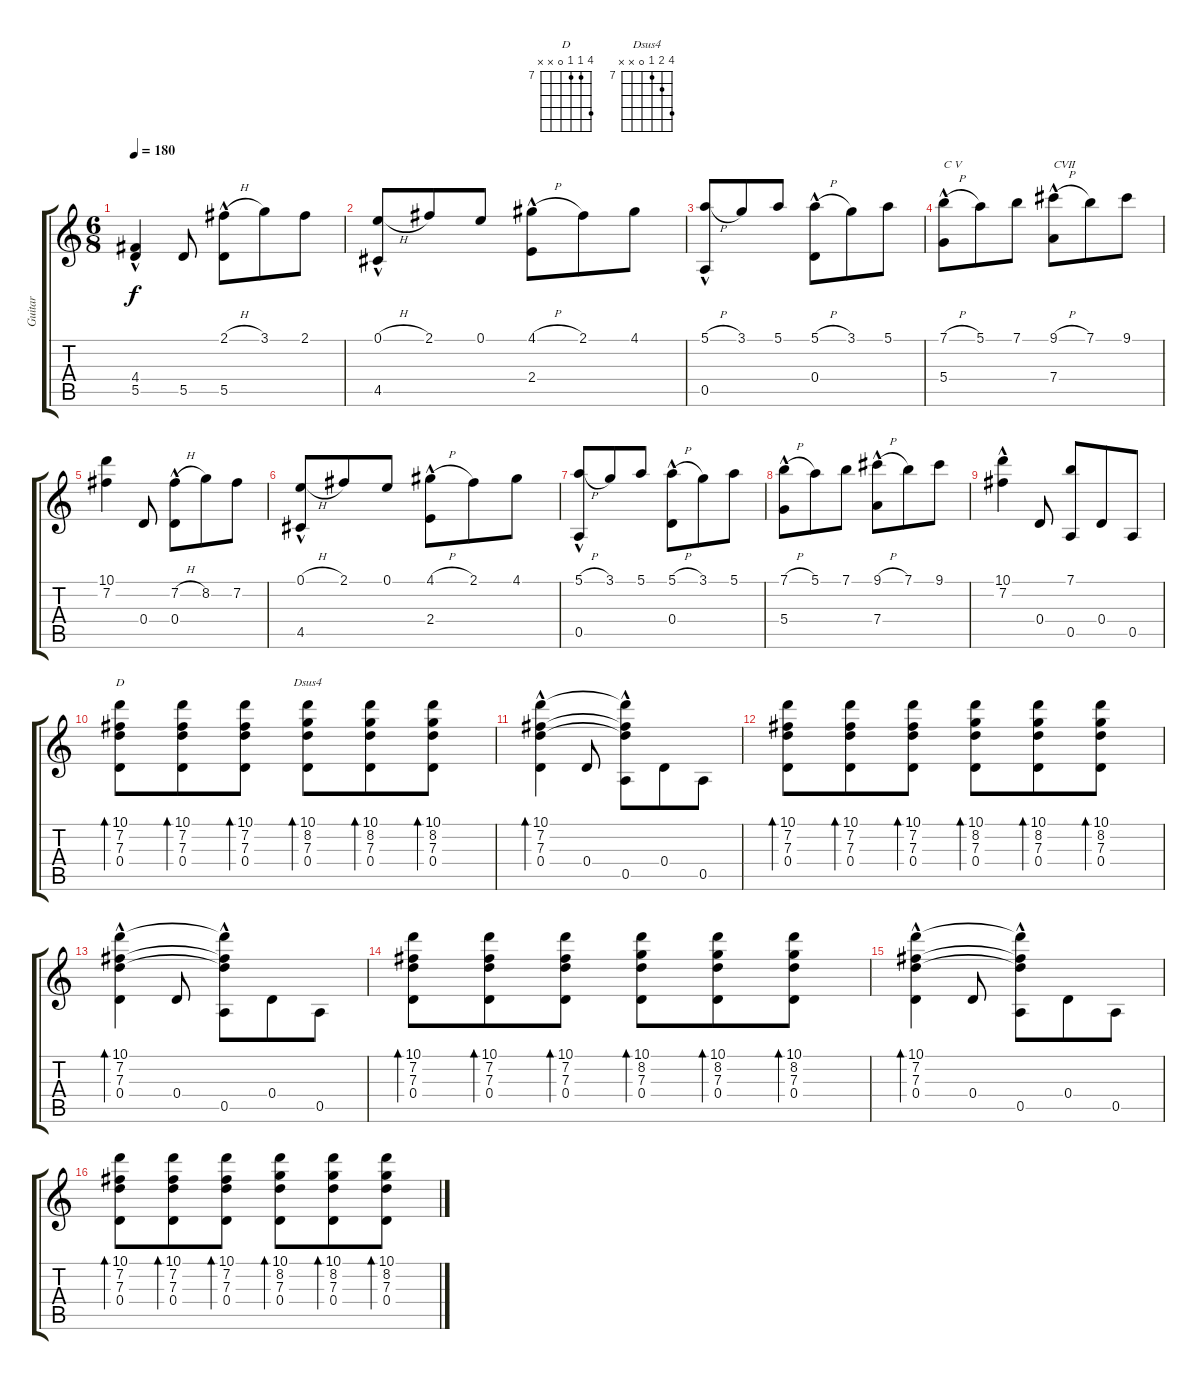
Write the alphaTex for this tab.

\track ("Guitar" "Guitar") {instrument acousticguitarnylon}
\staff {score tabs}
\tuning (E4 B3 G3 D3 A2 E2) {hide}
\chord ("D" 10 7 7 0 x x) {firstfret 7}
\chord ("Dsus4" 10 8 7 0 x x) {firstfret 7}
\ts (6 8)
\tempo 180
\clef g2
\ks c
(4.4{hac} 5.5).4{dy f} 5.5.8 (2.1{h} 5.5{hac}).8 3.1.8 2.1.8 |
(0.1{h} 4.5{hac}).8 2.1.8 0.1.8 (4.1{h} 2.4{hac}).8 2.1.8 4.1.8 |
(5.1{h} 0.5{hac}).8 3.1.8 5.1.8 (5.1{h} 0.4{hac}).8 3.1.8 5.1.8 |
(7.1{h} 5.4{hac}).8{txt "C V"} 5.1.8 7.1.8 (9.1{h} 7.4{hac}).8{txt "CVII"} 7.1.8 9.1.8 |
(10.1 7.2).4 0.4.8 (7.2{h} 0.4{hac}).8 8.2.8 7.2.8 |
(0.1{h} 4.5{hac}).8 2.1.8 0.1.8 (4.1{h} 2.4{hac}).8 2.1.8 4.1.8 |
(5.1{h} 0.5{hac}).8 3.1.8 5.1.8 (5.1{h} 0.4{hac}).8 3.1.8 5.1.8 |
(7.1{h} 5.4{hac}).8 5.1.8 7.1.8 (9.1{h} 7.4{hac}).8 7.1.8 9.1.8 |
(10.1{hac} 7.2).4 0.4.8 (7.1 0.5).8 0.4.8 0.5.8 |
(10.1 7.2 7.3 0.4).8{bd 120 ch "D"} (10.1 7.2 7.3 0.4).8{bd 120} (10.1 7.2 7.3 0.4).8{bd 120} (10.1 8.2 7.3 0.4).8{bd 120 ch "Dsus4"} (10.1 8.2 7.3 0.4).8{bd 120} (10.1 8.2 7.3 0.4).8{bd 120} |
(10.1{hac} 7.2{hac} 7.3{hac} 0.4).4{bd 240} 0.4.8 (10.1{hac t} 7.2{hac t} 7.3{hac t} 0.5).8 0.4.8 0.5.8 |
(10.1 7.2 7.3 0.4).8{bd 120} (10.1 7.2 7.3 0.4).8{bd 120} (10.1 7.2 7.3 0.4).8{bd 120} (10.1 8.2 7.3 0.4).8{bd 120} (10.1 8.2 7.3 0.4).8{bd 120} (10.1 8.2 7.3 0.4).8{bd 120} |
(10.1{hac} 7.2{hac} 7.3{hac} 0.4).4{bd 240} 0.4.8 (10.1{hac t} 7.2{hac t} 7.3{hac t} 0.5).8 0.4.8 0.5.8 |
(10.1 7.2 7.3 0.4).8{bd 120} (10.1 7.2 7.3 0.4).8{bd 120} (10.1 7.2 7.3 0.4).8{bd 120} (10.1 8.2 7.3 0.4).8{bd 120} (10.1 8.2 7.3 0.4).8{bd 120} (10.1 8.2 7.3 0.4).8{bd 120} |
(10.1{hac} 7.2{hac} 7.3{hac} 0.4).4{bd 240} 0.4.8 (10.1{hac t} 7.2{hac t} 7.3{hac t} 0.5).8 0.4.8 0.5.8 |
(10.1 7.2 7.3 0.4).8{bd 120} (10.1 7.2 7.3 0.4).8{bd 120} (10.1 7.2 7.3 0.4).8{bd 120} (10.1 8.2 7.3 0.4).8{bd 120} (10.1 8.2 7.3 0.4).8{bd 120} (10.1 8.2 7.3 0.4).8{bd 120}
